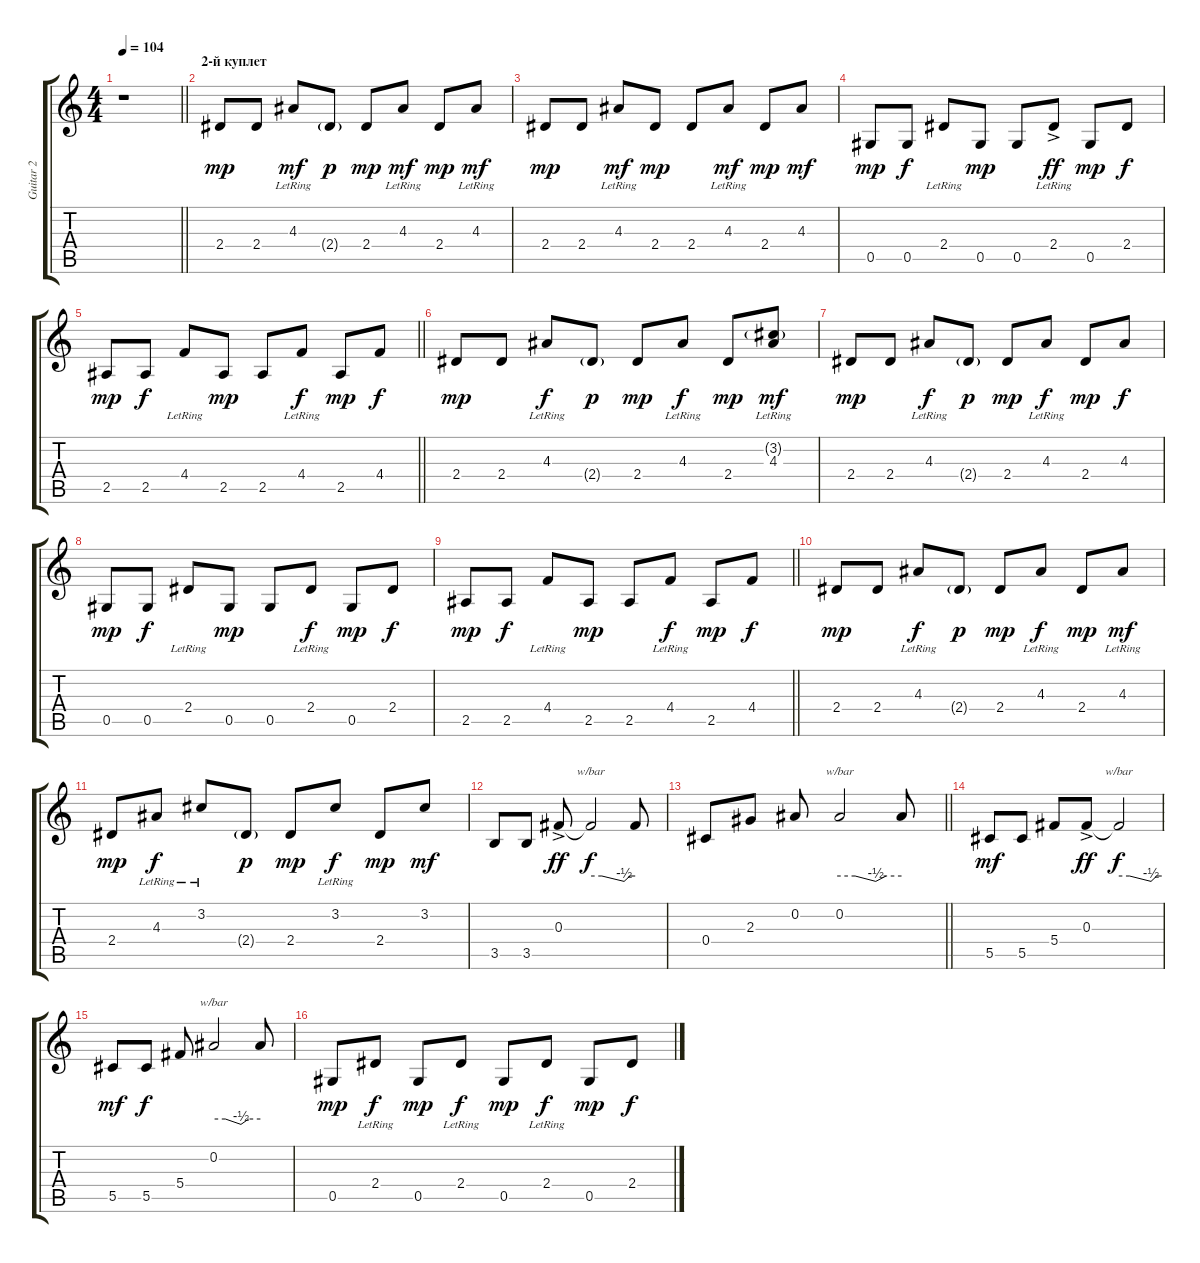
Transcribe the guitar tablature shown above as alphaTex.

\track ("Guitar 2" "Guitar 2") {instrument electricguitarclean}
\staff {score tabs}
\tuning (Eb4 Bb3 Gb3 Db3 Ab2 Eb2) {hide}
\ts (4 4)
\tempo 104
\clef g2
\barLineRight lightlight
\ks c
r.1{dy f} |
\section ("" "2-й куплет")
2.4.8{dy mp} 2.4.8 4.3{lr}.8{dy mf} 2.4{g}.8{dy p} 2.4.8{dy mp} 4.3{lr}.8{dy mf} 2.4.8{dy mp} 4.3{lr}.8{dy mf} |
2.4.8{dy mp} 2.4.8 4.3{lr}.8{dy mf} 2.4.8{dy mp} 2.4.8 4.3{lr}.8{dy mf} 2.4.8{dy mp} 4.3.8{dy mf} |
0.5.8{dy mp} 0.5.8{dy f} 2.4{lr}.8 0.5.8{dy mp} 0.5.8 2.4{ac lr}.8{dy ff} 0.5.8{dy mp} 2.4.8{dy f} |
\barLineRight lightlight
2.5.8{dy mp} 2.5.8{dy f} 4.4{lr}.8 2.5.8{dy mp} 2.5.8 4.4{lr}.8{dy f} 2.5.8{dy mp} 4.4.8{dy f} |
\section ("" "")
2.4.8{dy mp} 2.4.8 4.3{lr}.8{dy f} 2.4{g}.8{dy p} 2.4.8{dy mp} 4.3{lr}.8{dy f} 2.4.8{dy mp} (3.2{g lr} 4.3{lr}).8{dy mf} |
2.4.8{dy mp} 2.4.8 4.3{lr}.8{dy f} 2.4{g}.8{dy p} 2.4.8{dy mp} 4.3{lr}.8{dy f} 2.4.8{dy mp} 4.3.8{dy f} |
0.5.8{dy mp} 0.5.8{dy f} 2.4{lr}.8 0.5.8{dy mp} 0.5.8 2.4{lr}.8{dy f} 0.5.8{dy mp} 2.4.8{dy f} |
\barLineRight lightlight
2.5.8{dy mp} 2.5.8{dy f} 4.4{lr}.8 2.5.8{dy mp} 2.5.8 4.4{lr}.8{dy f} 2.5.8{dy mp} 4.4.8{dy f} |
\section ("" "")
2.4.8{dy mp} 2.4.8 4.3{lr}.8{dy f} 2.4{g}.8{dy p} 2.4.8{dy mp} 4.3{lr}.8{dy f} 2.4.8{dy mp} 4.3{lr}.8{dy mf} |
2.4.8{dy mp} 4.3{lr}.8{dy f} 3.2{lr}.8 2.4{g}.8{dy p} 2.4.8{dy mp} 3.2{lr}.8{dy f} 2.4.8{dy mp} 3.2.8{dy mf} |
3.5.8 3.5.8 0.3{ac}.8{dy ff} 0.3{t}.2{tbe (custom default 0 0 15 0 45 -2 53 0 60 0) dy f} 0.3{t}.8 |
\barLineRight lightlight
0.4.8 2.3.8 0.2.8 0.2.2{tbe (custom default 0 0 15 0 35 -2 45 0 60 0)} 0.2{t}.8 |
\section ("" "")
5.5.8{dy mf} 5.5.8 5.4.8 0.3{ac}.8{dy ff} 0.3{t}.2{tbe (custom default 0 0 15 0 45 -2 53 0 60 0) dy f} |
5.5.8{dy mf} 5.5.8{dy f} 5.4.8 0.2.2{tbe (custom default 0 0 15 0 35 -2 45 0 60 0)} 0.2{t}.8 |
0.5.8{dy mp} 2.4{lr}.8{dy f} 0.5.8{dy mp} 2.4{lr}.8{dy f} 0.5.8{dy mp} 2.4{lr}.8{dy f} 0.5.8{dy mp} 2.4.8{dy f}
